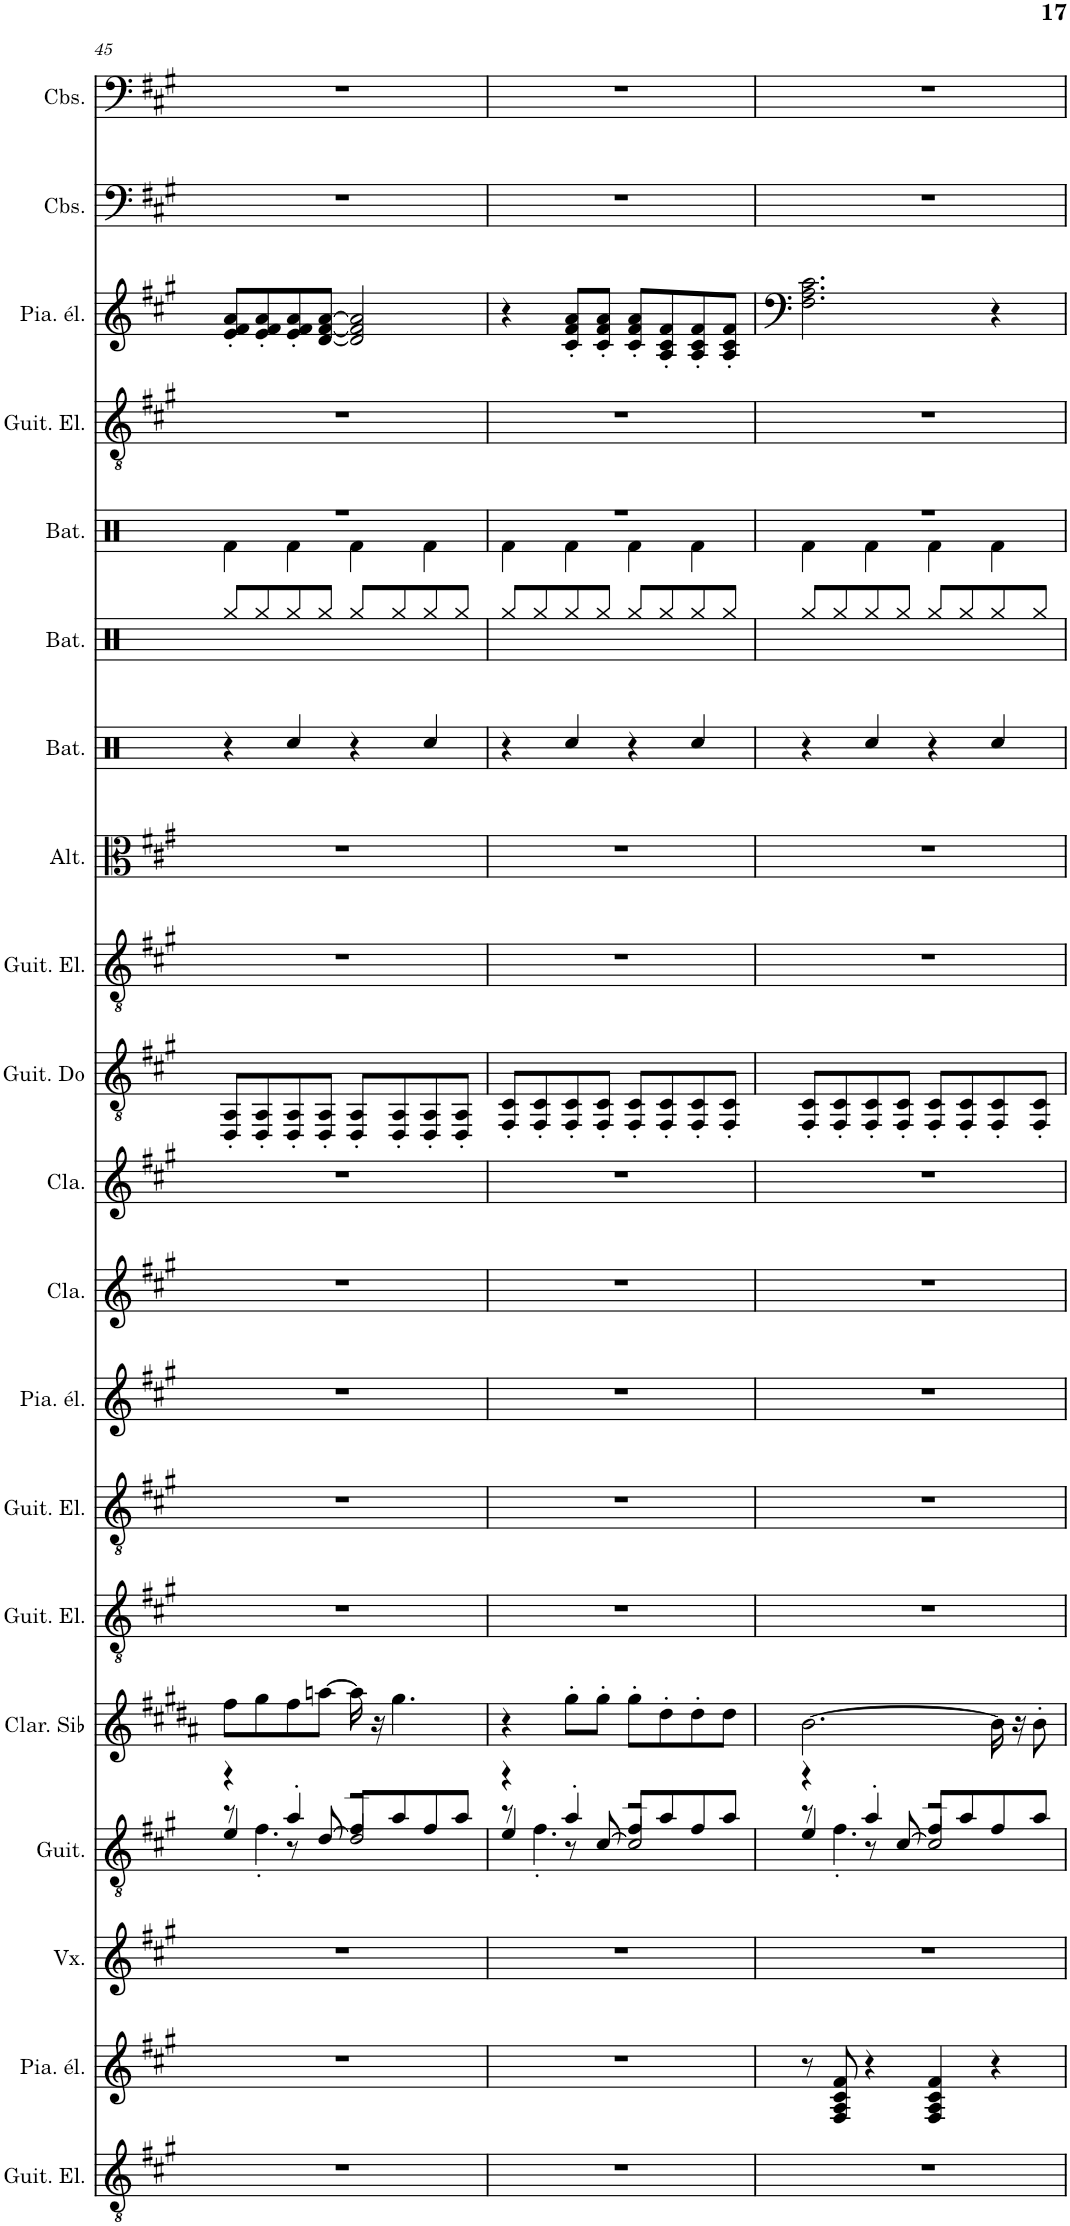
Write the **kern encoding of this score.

**kern	**kern	**kern	**kern	**kern	**kern	**kern	**kern	**kern	**kern	**kern	**kern	**kern	**kern	**kern	**kern	**kern	**kern	**kern	**kern
*part20	*part19	*part18	*part17	*part16	*part15	*part14	*part13	*part12	*part11	*part10	*part9	*part8	*part7	*part6	*part5	*part4	*part3	*part2	*part1
*staff20	*staff19	*staff18	*staff17	*staff16	*staff15	*staff14	*staff13	*staff12	*staff11	*staff10	*staff9	*staff8	*staff7	*staff6	*staff5	*staff4	*staff3	*staff2	*staff1
*I"Guitare électrique, Distortion Guitar	*I"Piano électrique, Electric Piano 2	*I"Voix, Voice Oohs	*I"Guitare acoustique, Acoustic Guitar (steel)	*I"Clarinette en Sib	*I"Guitare électrique, Distortion Guitar	*I"Guitare électrique, Guitar Harmonics	*I"Piano électrique, Electric Piano 2	*I"Clavecin, Harpsichord	*I"Clavecin, Harpsichord	*I"Guitare Contra, Electric Guitar (muted)	*I"Guitare électrique, Distortion Guitar	*I"Altos, String Ensemble 1	*I"Batterie	*I"Batterie	*I"Batterie	*I"Guitare électrique, Distortion Guitar	*I"Piano électrique, Electric Piano 2	*I"Contrebasses, String Ensemble 1	*I"Contrebasses, String Ensemble 1
*I'Guit. El.	*I'Pia. él.	*I'Vx.	*I'Guit.	*I'Clar. Sib	*I'Guit. El.	*I'Guit. El.	*I'Pia. él.	*I'Cla.	*I'Cla.	*	*I'Guit. El.	*I'Alt.	*I'Bat.	*I'Bat.	*I'Bat.	*I'Guit. El.	*I'Pia. él.	*I'Cbs.	*I'Cbs.
!!LO:PB:g=z
*clefGv2	*clefG2	*clefG2	*clefGv2	*clefG2	*clefGv2	*clefGv2	*clefG2	*clefG2	*clefG2	*clefGv2	*clefGv2	*clefC3	*clefX	*clefX	*clefX	*clefGv2	*clefF4	*clefF4	*clefF4
*	*	*	*	*Trd1c2	*	*	*	*	*	*	*	*	*	*	*	*	*	*Trd7c12	*Trd7c12
*k[f#c#g#]	*k[f#c#g#]	*k[f#c#g#]	*k[f#c#g#]	*k[f#c#g#d#a#]	*k[f#c#g#]	*k[f#c#g#]	*k[f#c#g#]	*k[f#c#g#]	*k[f#c#g#]	*k[f#c#g#]	*k[f#c#g#]	*k[f#c#g#]	*k[f#c#]	*k[f#c#]	*k[f#c#]	*k[f#c#g#]	*k[f#c#g#]	*k[f#c#g#]	*k[f#c#g#]
*M4/4	*M4/4	*M4/4	*M4/4	*M4/4	*M4/4	*M4/4	*M4/4	*M4/4	*M4/4	*M4/4	*M4/4	*M4/4	*M4/4	*M4/4	*M4/4	*M4/4	*M4/4	*M4/4	*M4/4
=45	=45	=45	=45	=45	=45	=45	=45	=45	=45	=45	=45	=45	=45	=45	=45	=45	=45	=45	=45
*	*	*	*^	*	*	*	*	*	*	*	*	*	*	*	*^	*	*	*	*
*	*	*	*	*^	*	*	*	*	*	*	*	*	*	*	*	*	*	*	*	*	*
1r	1r	1r	4r	8r	4e/	8ff#\L	1r	1r	1r	1r	1r	8DD/' 8AA/'L	1r	1r	4r	8Rgg/L	1r	4Rf\	1r	8e/' 8f#/' 8a/'L	1r	1r
.	.	.	.	4.f#'\	.	8gg#\	.	.	.	.	.	8DD/' 8AA/'	.	.	.	8Rgg/	.	.	.	8e/' 8f#/' 8a/'	.	.
.	.	.	4a'/	.	8r	8ff#\	.	.	.	.	.	8DD/' 8AA/'	.	.	4Rcc/	8Rgg/	.	4Rf\	.	8e/' 8f#/' 8a/'	.	.
.	.	.	.	.	[8d/	[8aan\J	.	.	.	.	.	8DD/' 8AA/'J	.	.	.	8Rgg/J	.	.	.	[8d/ [8f#/ [8a/J	.	.
.	.	.	8f#/L	2r	2d/]	16aa\]	.	.	.	.	.	8DD/' 8AA/'L	.	.	4r	8Rgg/L	.	4Rf\	.	2d/] 2f#/] 2a/]	.	.
.	.	.	.	.	.	16r	.	.	.	.	.	.	.	.	.	.	.	.	.	.	.	.
.	.	.	8a/	.	.	4.gg#\	.	.	.	.	.	8DD/' 8AA/'	.	.	.	8Rgg/	.	.	.	.	.	.
.	.	.	8f#/	.	.	.	.	.	.	.	.	8DD/' 8AA/'	.	.	4Rcc/	8Rgg/	.	4Rf\	.	.	.	.
.	.	.	8a/J	.	.	.	.	.	.	.	.	8DD/' 8AA/'J	.	.	.	8Rgg/J	.	.	.	.	.	.
=46	=46	=46	=46	=46	=46	=46	=46	=46	=46	=46	=46	=46	=46	=46	=46	=46	=46	=46	=46	=46	=46	=46
1r	1r	1r	4r	8r	4e/	4r	1r	1r	1r	1r	1r	8FF#/' 8C#/'L	1r	1r	4r	8Rgg/L	1r	4Rf\	1r	4r	1r	1r
.	.	.	.	4.f#'\	.	.	.	.	.	.	.	8FF#/' 8C#/'	.	.	.	8Rgg/	.	.	.	.	.	.
.	.	.	4a'/	.	8r	8gg#'\L	.	.	.	.	.	8FF#/' 8C#/'	.	.	4Rcc/	8Rgg/	.	4Rf\	.	8c#/' 8f#/' 8a/'L	.	.
.	.	.	.	.	[8c#/	8gg#'\J	.	.	.	.	.	8FF#/' 8C#/'J	.	.	.	8Rgg/J	.	.	.	8c#/' 8f#/' 8a/'J	.	.
.	.	.	8f#/L	2r	2c#/]	8gg#'\L	.	.	.	.	.	8FF#/' 8C#/'L	.	.	4r	8Rgg/L	.	4Rf\	.	8c#/' 8f#/' 8a/'L	.	.
.	.	.	8a/	.	.	8dd#'\	.	.	.	.	.	8FF#/' 8C#/'	.	.	.	8Rgg/	.	.	.	8A/' 8c#/' 8f#/'	.	.
.	.	.	8f#/	.	.	8dd#'\	.	.	.	.	.	8FF#/' 8C#/'	.	.	4Rcc/	8Rgg/	.	4Rf\	.	8A/' 8c#/' 8f#/'	.	.
.	.	.	8a/J	.	.	8dd#\J	.	.	.	.	.	8FF#/' 8C#/'J	.	.	.	8Rgg/J	.	.	.	8A/' 8c#/' 8f#/'J	.	.
=47	=47	=47	=47	=47	=47	=47	=47	=47	=47	=47	=47	=47	=47	=47	=47	=47	=47	=47	=47	=47	=47	=47
1r	8r	1r	4r	8r	4e/	[2.b\	1r	1r	1r	1r	1r	8FF#/' 8C#/'L	1r	1r	4r	8Rgg/L	1r	4Rf\	1r	2.F#\ 2.A\ 2.c#\	1r	1r
.	8F#/ 8A/ 8c#/ 8f#/	.	.	4.f#'\	.	.	.	.	.	.	.	8FF#/' 8C#/'	.	.	.	8Rgg/	.	.	.	.	.	.
.	4r	.	4a'/	.	8r	.	.	.	.	.	.	8FF#/' 8C#/'	.	.	4Rcc/	8Rgg/	.	4Rf\	.	.	.	.
.	.	.	.	.	[8c#/	.	.	.	.	.	.	8FF#/' 8C#/'J	.	.	.	8Rgg/J	.	.	.	.	.	.
.	4F#/ 4A/ 4c#/ 4f#/	.	8f#/L	2r	2c#/]	.	.	.	.	.	.	8FF#/' 8C#/'L	.	.	4r	8Rgg/L	.	4Rf\	.	.	.	.
.	.	.	8a/	.	.	.	.	.	.	.	.	8FF#/' 8C#/'	.	.	.	8Rgg/	.	.	.	.	.	.
.	4r	.	8f#/	.	.	16b\]	.	.	.	.	.	8FF#/' 8C#/'	.	.	4Rcc/	8Rgg/	.	4Rf\	.	4r	.	.
.	.	.	.	.	.	16r	.	.	.	.	.	.	.	.	.	.	.	.	.	.	.	.
.	.	.	8a/J	.	.	8b'\	.	.	.	.	.	8FF#/' 8C#/'J	.	.	.	8Rgg/J	.	.	.	.	.	.
*	*	*	*v	*v	*v	*	*	*	*	*	*	*	*	*	*	*	*v	*v	*	*	*	*
=	=	=	=	=	=	=	=	=	=	=	=	=	=	=	=	=	=	=	=
*-	*-	*-	*-	*-	*-	*-	*-	*-	*-	*-	*-	*-	*-	*-	*-	*-	*-	*-	*-
